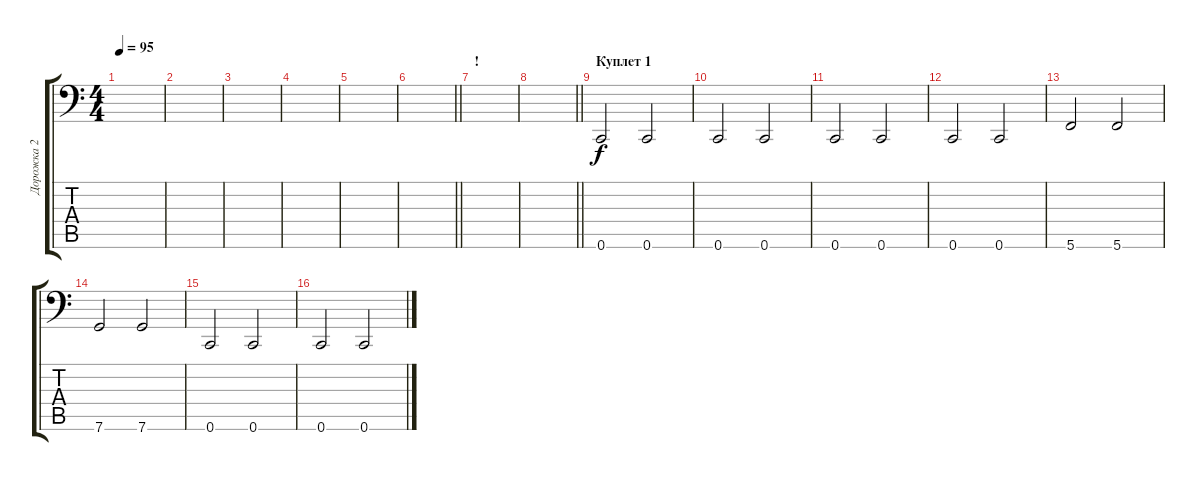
\track ("Дорожка 2" "Дорожка 2") {instrument synthbass2}
\staff {score tabs}
\tuning (D3 A2 F2 C2 G1 C1) {hide}
\ts (4 4)
\tempo 95
\clef f4
\ks c
|
|
|
|
|
\barLineRight lightlight
|
\section ("" "!")
|
\barLineRight lightlight
|
\section ("" "Куплет 1")
0.6.2 0.6.2 |
0.6.2 0.6.2 |
0.6.2 0.6.2 |
0.6.2 0.6.2 |
5.6.2 5.6.2 |
7.6.2 7.6.2 |
0.6.2 0.6.2 |
0.6.2 0.6.2
